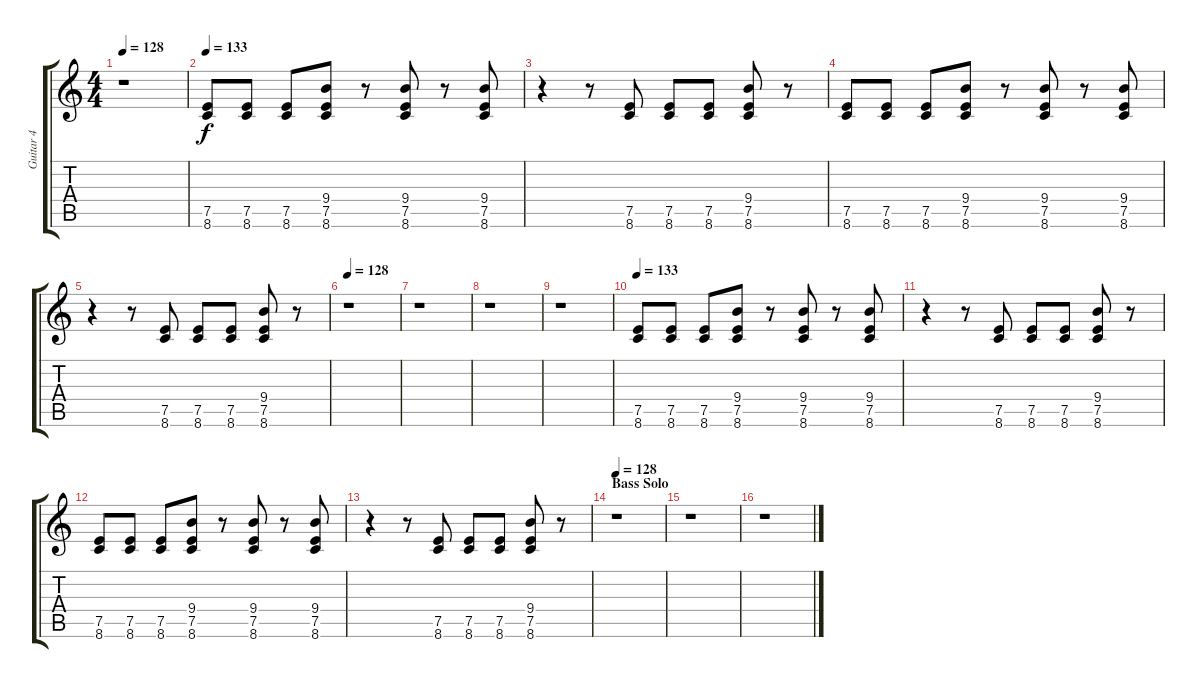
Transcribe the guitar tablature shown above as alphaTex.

\track ("Guitar 4" "Guitar 4") {instrument distortionguitar}
\staff {score tabs}
\tuning (E4 B3 G3 D3 A2 E2) {hide}
\ts (4 4)
\tempo 128
\clef g2
\ks c
r.1{dy f} |
\tempo 133
(7.5 8.6).8 (7.5 8.6).8 (7.5 8.6).8 (9.4 7.5 8.6).8 r.8 (9.4 7.5 8.6).8 r.8 (9.4 7.5 8.6).8 |
r.4 r.8 (7.5 8.6).8 (7.5 8.6).8 (7.5 8.6).8 (9.4 7.5 8.6).8 r.8 |
(7.5 8.6).8 (7.5 8.6).8 (7.5 8.6).8 (9.4 7.5 8.6).8 r.8 (9.4 7.5 8.6).8 r.8 (9.4 7.5 8.6).8 |
r.4 r.8 (7.5 8.6).8 (7.5 8.6).8 (7.5 8.6).8 (9.4 7.5 8.6).8 r.8 |
\tempo 128
r.1 |
r.1 |
r.1 |
r.1 |
\tempo 133
(7.5 8.6).8 (7.5 8.6).8 (7.5 8.6).8 (9.4 7.5 8.6).8 r.8 (9.4 7.5 8.6).8 r.8 (9.4 7.5 8.6).8 |
r.4 r.8 (7.5 8.6).8 (7.5 8.6).8 (7.5 8.6).8 (9.4 7.5 8.6).8 r.8 |
(7.5 8.6).8 (7.5 8.6).8 (7.5 8.6).8 (9.4 7.5 8.6).8 r.8 (9.4 7.5 8.6).8 r.8 (9.4 7.5 8.6).8 |
r.4 r.8 (7.5 8.6).8 (7.5 8.6).8 (7.5 8.6).8 (9.4 7.5 8.6).8 r.8 |
\section ("" "Bass Solo")
\tempo 128
r.1 |
r.1 |
r.1
